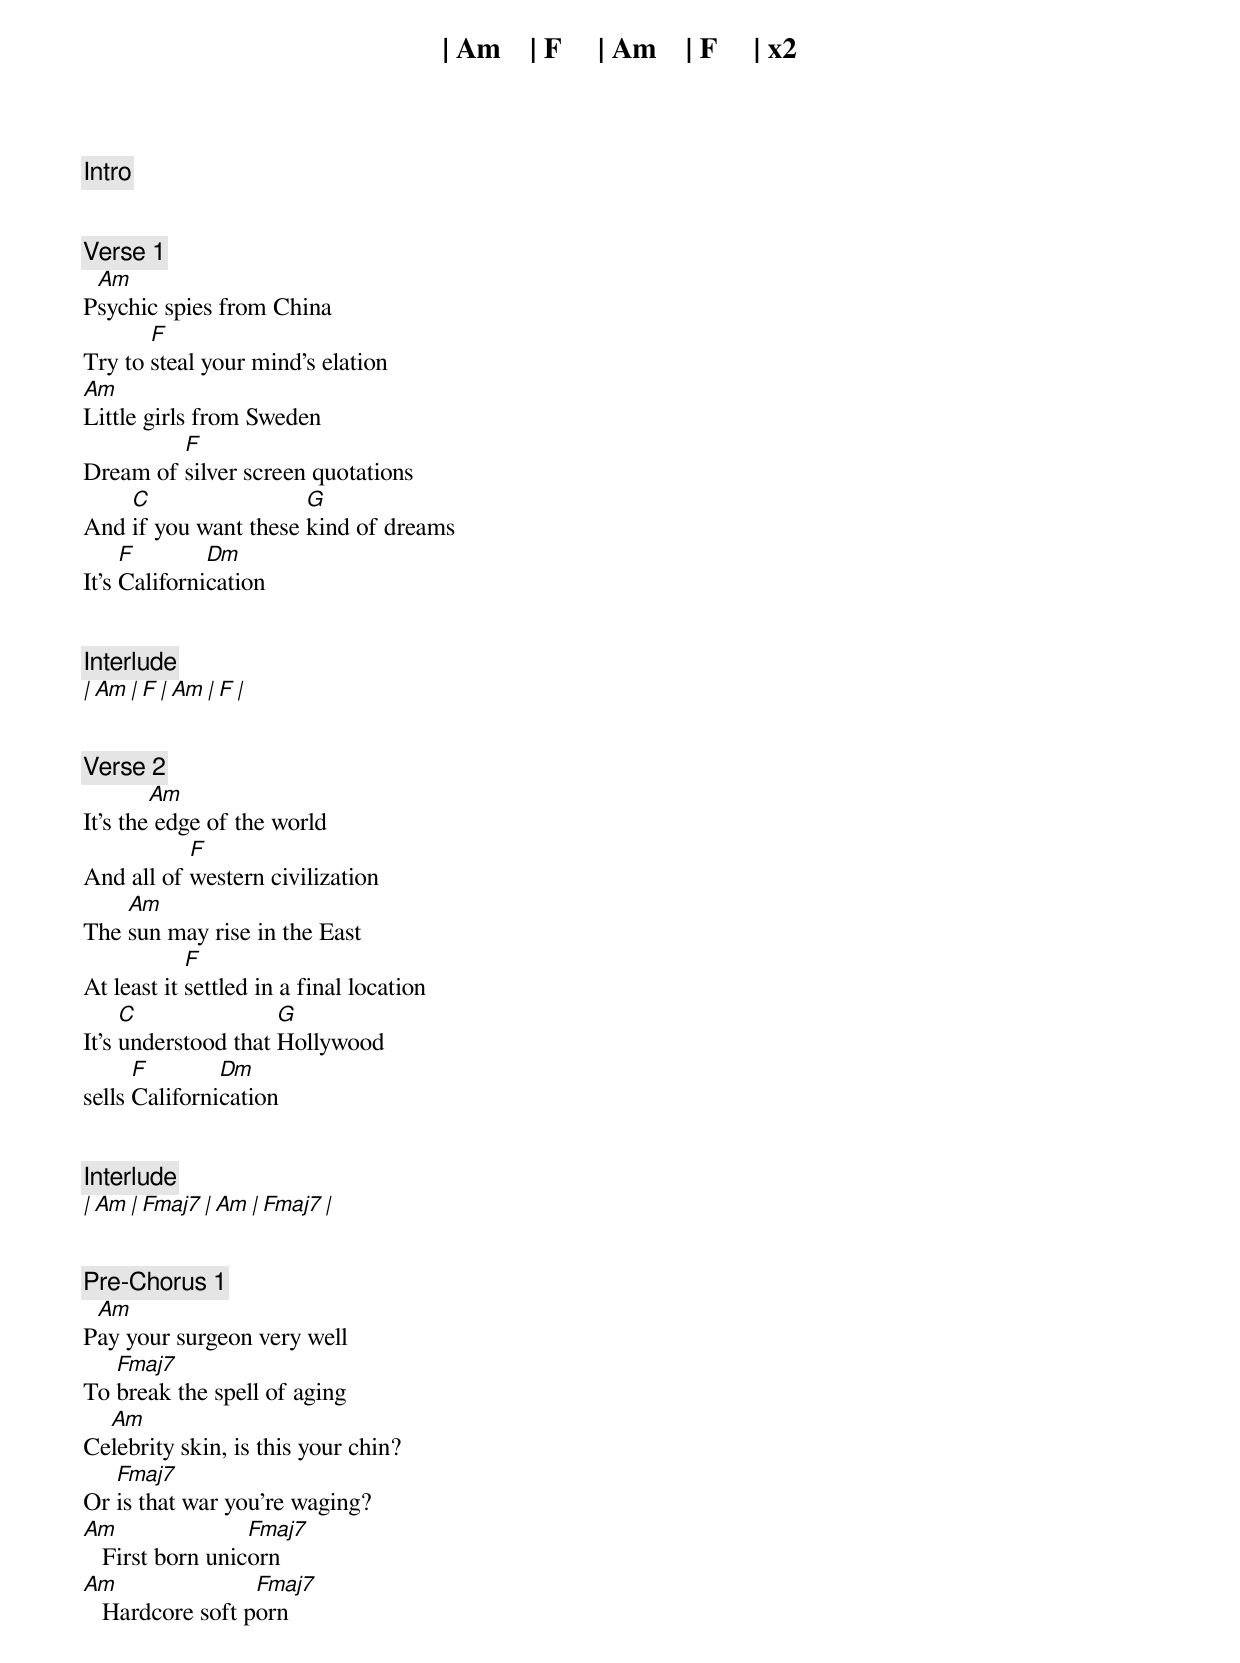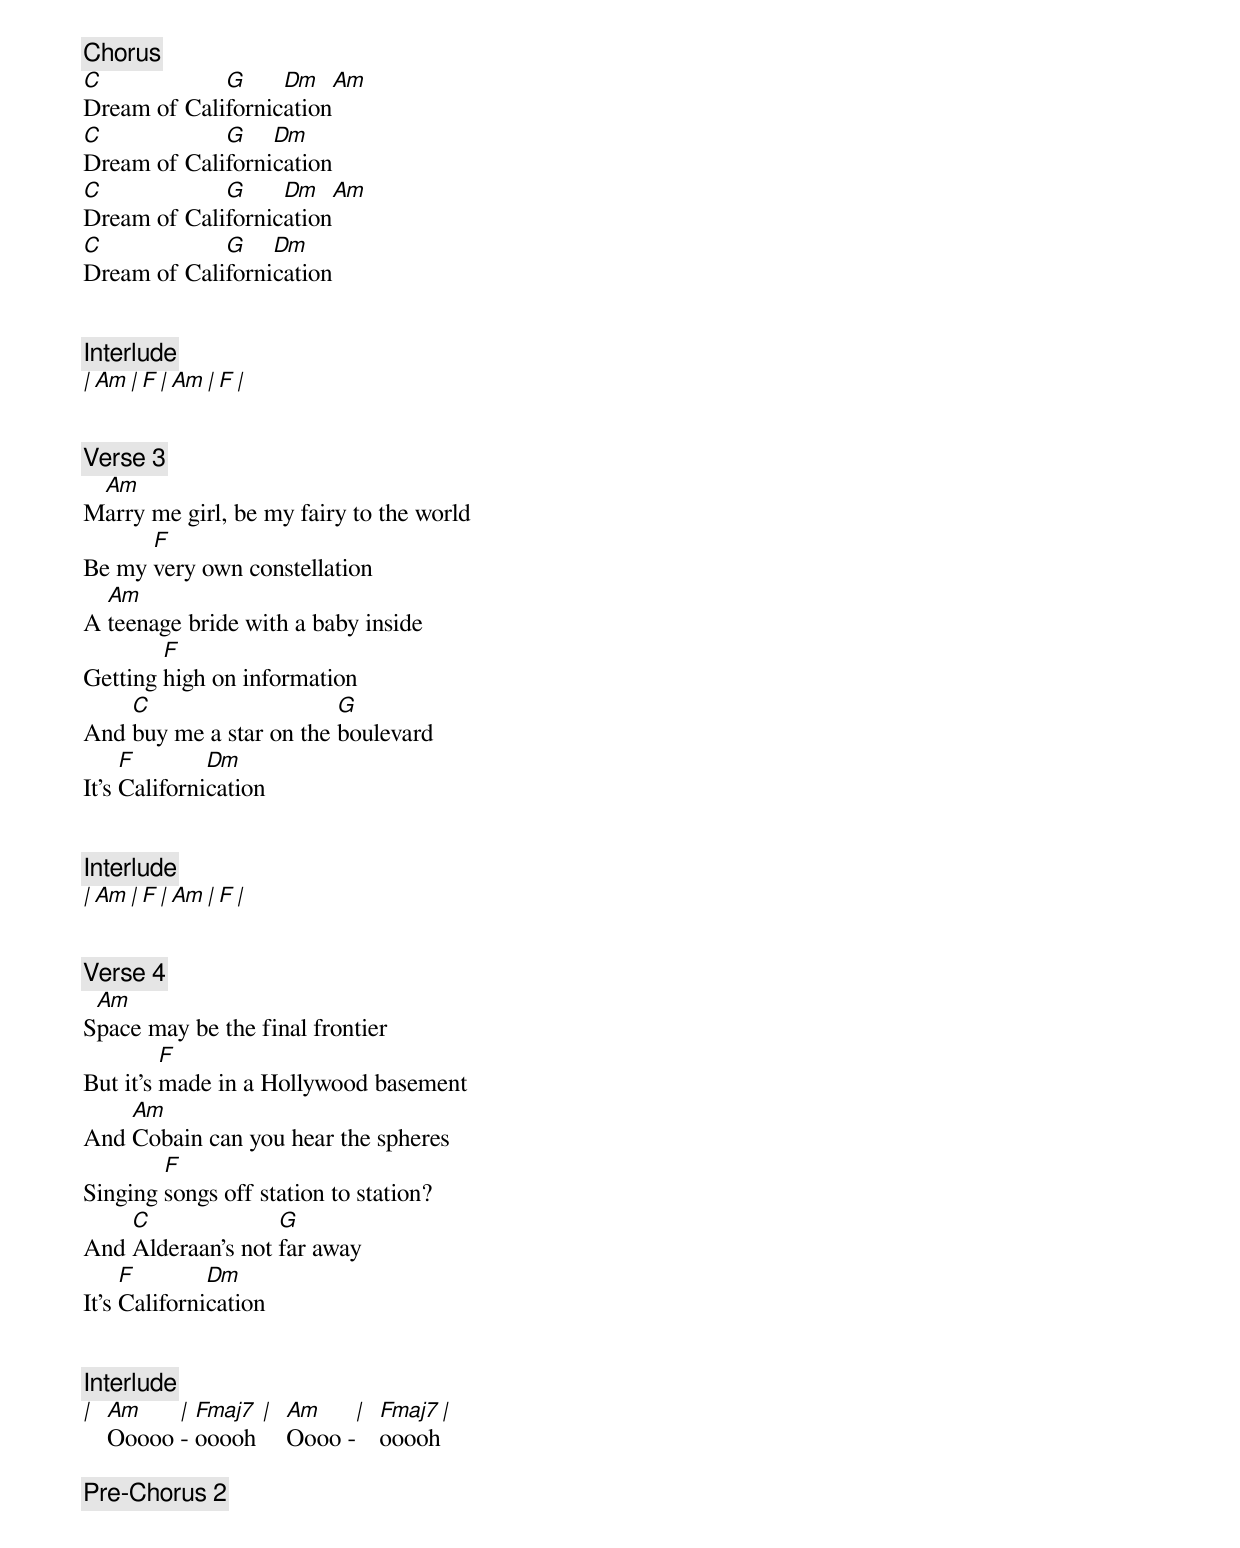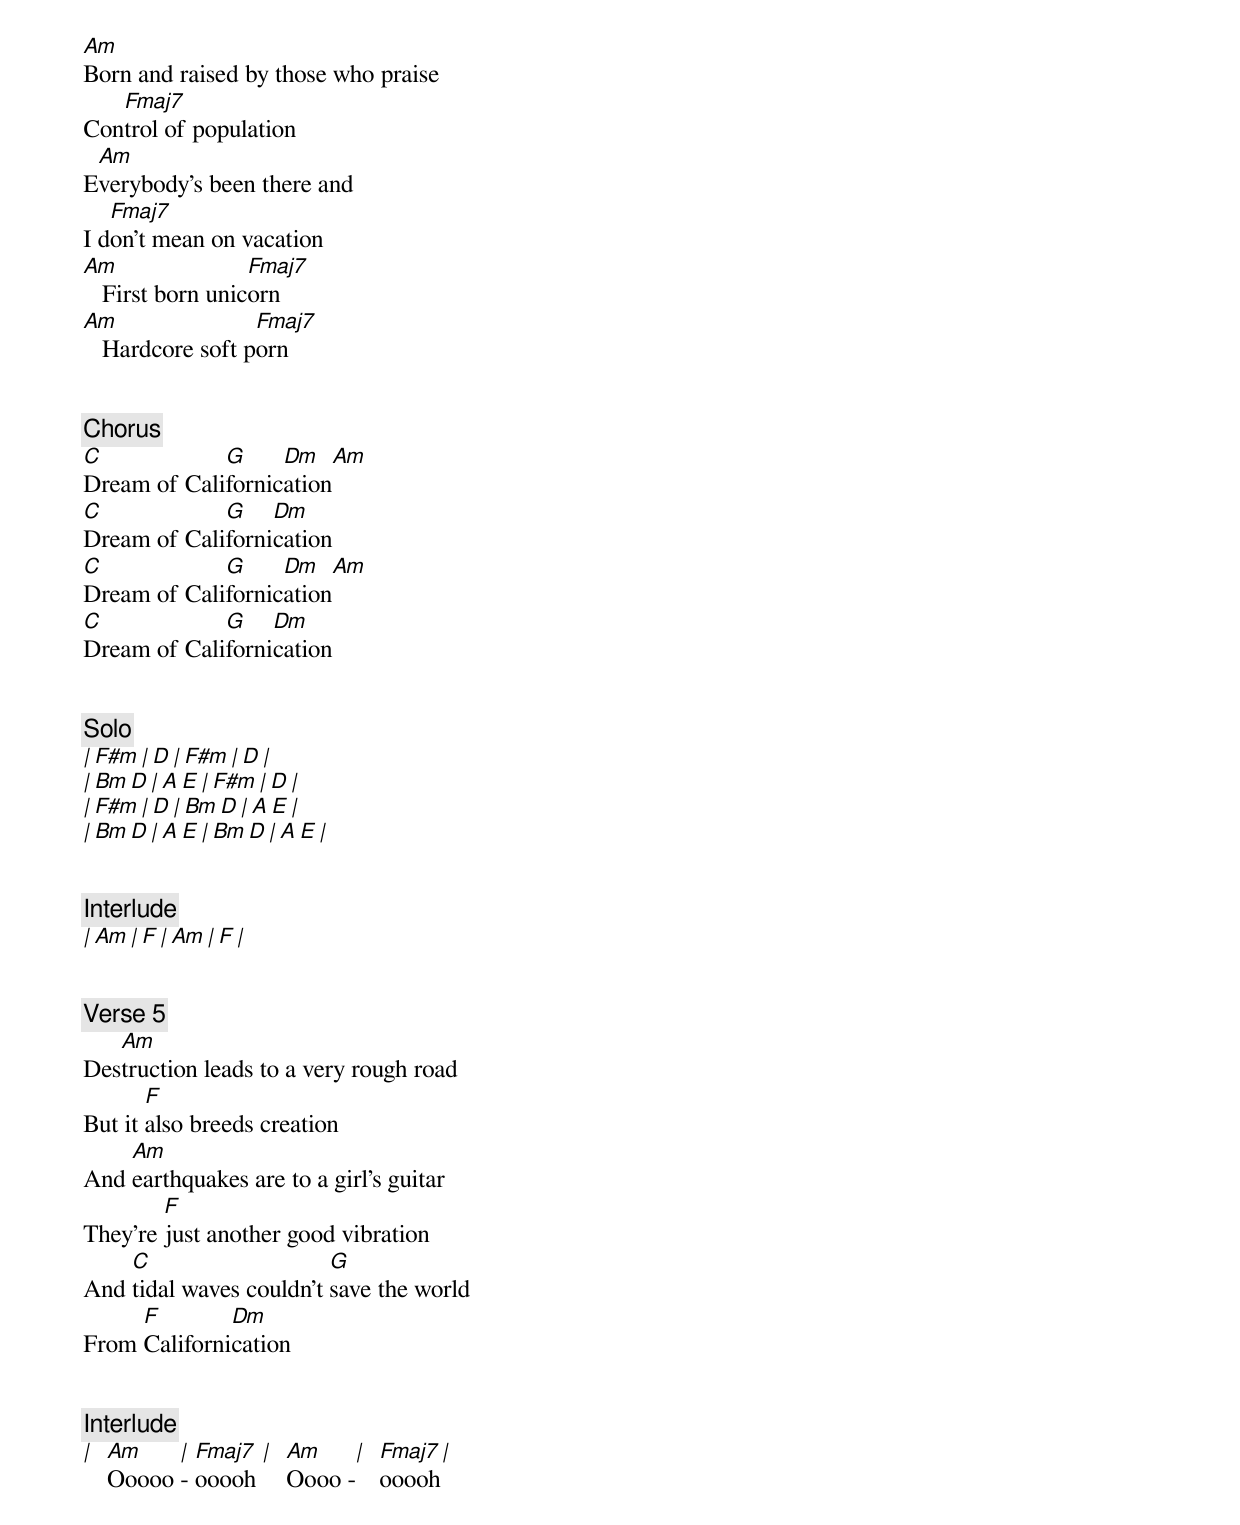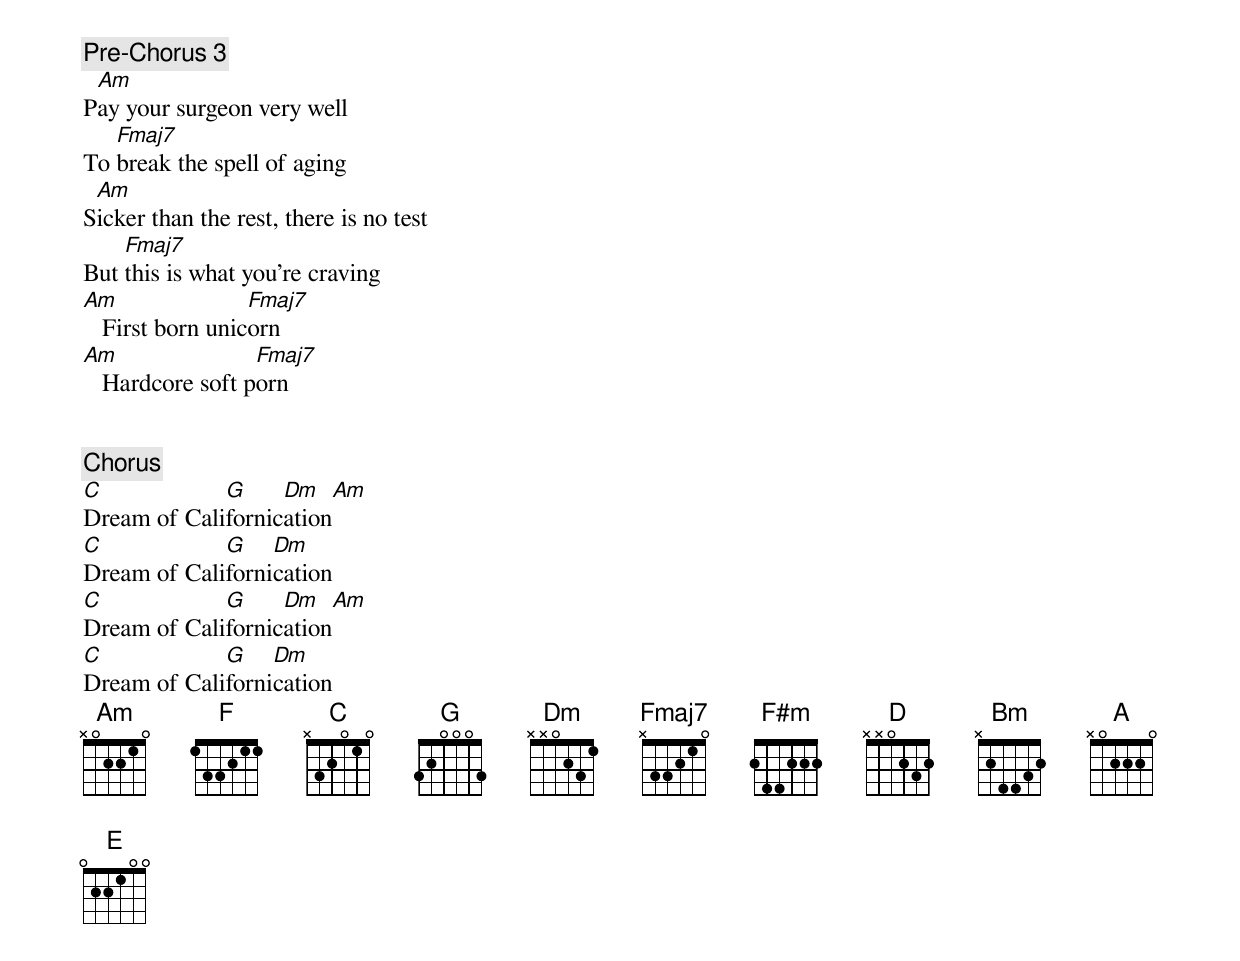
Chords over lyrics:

[Intro]
| Am    | F     | Am    | F     | x2


[Verse 1]
 Am
Psychic spies from China
       F
Try to steal your mind's elation
Am
Little girls from Sweden
         F
Dream of silver screen quotations
    C                 G
And if you want these kind of dreams
     F        Dm
It's Californication


[Interlude]
| Am    | F     | Am    | F     |


[Verse 2]
        Am
It's the edge of the world
           F
And all of western civilization
    Am
The sun may rise in the East
            F
At least it settled in a final location
     C               G
It's understood that Hollywood
      F        Dm
sells Californication


[Interlude]
| Am    | Fmaj7 | Am    | Fmaj7 |


[Pre-Chorus 1]
 Am
Pay your surgeon very well
   Fmaj7
To break the spell of aging
  Am
Celebrity skin, is this your chin?
   Fmaj7
Or is that war you're waging?
Am                Fmaj7
   First born unicorn
Am                Fmaj7
   Hardcore soft porn


[Chorus]
C            G     Dm    Am
Dream of Californication
C            G    Dm
Dream of Californication
C            G     Dm    Am
Dream of Californication
C            G    Dm
Dream of Californication


[Interlude]
| Am    | F     | Am    | F     |


[Verse 3]
 Am
Marry me girl, be my fairy to the world
      F
Be my very own constellation
  Am
A teenage bride with a baby inside
        F
Getting high on information
    C                    G
And buy me a star on the boulevard
     F        Dm
It's Californication


[Interlude]
| Am    | F     | Am    | F     |


[Verse 4]
 Am
Space may be the final frontier
         F
But it's made in a Hollywood basement
    Am
And Cobain can you hear the spheres
        F
Singing songs off station to station?
    C              G
And Alderaan's not far away
     F        Dm
It's Californication


[Interlude]
| Am    | Fmaj7 | Am    | Fmaj7 |
  Ooooo - ooooh   Oooo -  ooooh

[Pre-Chorus 2]
Am
Born and raised by those who praise
   Fmaj7
Control of population
 Am
Everybody's been there and
   Fmaj7
I don't mean on vacation
Am                Fmaj7
   First born unicorn
Am                Fmaj7
   Hardcore soft porn


[Chorus]
C            G     Dm    Am
Dream of Californication
C            G    Dm
Dream of Californication
C            G     Dm    Am
Dream of Californication
C            G    Dm
Dream of Californication


[Solo]
| F#m   | D     | F#m   | D     |
| Bm D  | A  E  | F#m   | D     |
| F#m   | D     | Bm D  | A  E  |
| Bm D  | A  E  | Bm D  | A  E  |


[Interlude]
| Am    | F     | Am    | F     |


[Verse 5]
   Am
Destruction leads to a very rough road
       F
But it also breeds creation
    Am
And earthquakes are to a girl's guitar
        F
They're just another good vibration
    C                    G
And tidal waves couldn't save the world
     F        Dm
From Californication


[Interlude]
| Am    | Fmaj7 | Am    | Fmaj7 |
  Ooooo - ooooh   Oooo -  ooooh

[Pre-Chorus 3]
 Am
Pay your surgeon very well
   Fmaj7
To break the spell of aging
 Am
Sicker than the rest, there is no test
    Fmaj7
But this is what you're craving
Am                Fmaj7
   First born unicorn
Am                Fmaj7
   Hardcore soft porn


[Chorus]
C            G     Dm    Am
Dream of Californication
C            G    Dm
Dream of Californication
C            G     Dm    Am
Dream of Californication
C            G    Dm
Dream of Californication
